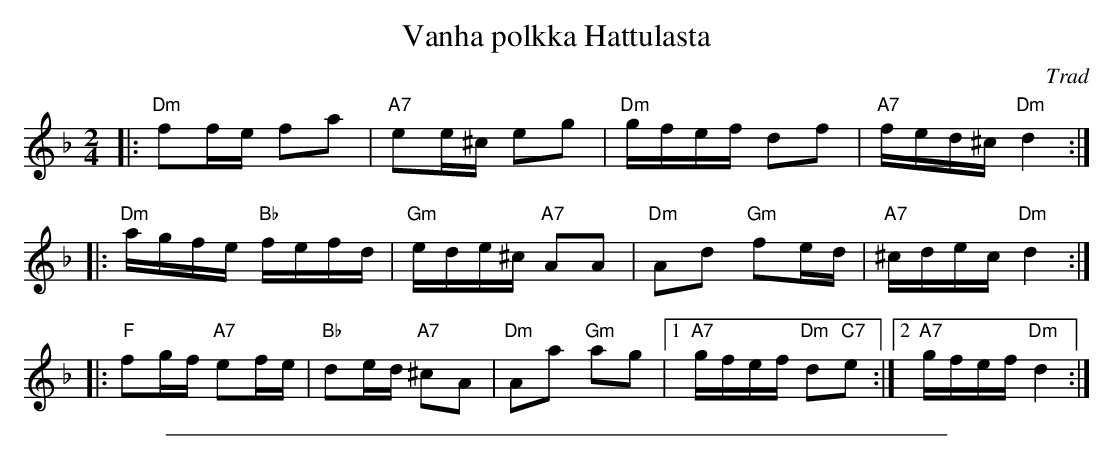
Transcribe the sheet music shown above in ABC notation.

X:1
T: Vanha polkka Hattulasta
O: Trad
M: 2/4
L: 1/16
K: Dm
|: "Dm"f2fe f2a2 | "A7"e2e^c e2g2 | "Dm"gfef d2f2 | "A7"fed^c "Dm"d4 :|
|: "Dm"agfe "Bb"fefd | "Gm"ede^c "A7"A2A2 | "Dm"A2d2 "Gm"f2ed | "A7"^cdec "Dm"d4 :|
|: "F"f2gf "A7"e2fe | "Bb"d2ed "A7"^c2A2 | "Dm"A2a2 "Gm"a2g2 |1"A7"gfef "Dm"d2"C7"e2 :|2 "A7"gfef "Dm"d4 :|
